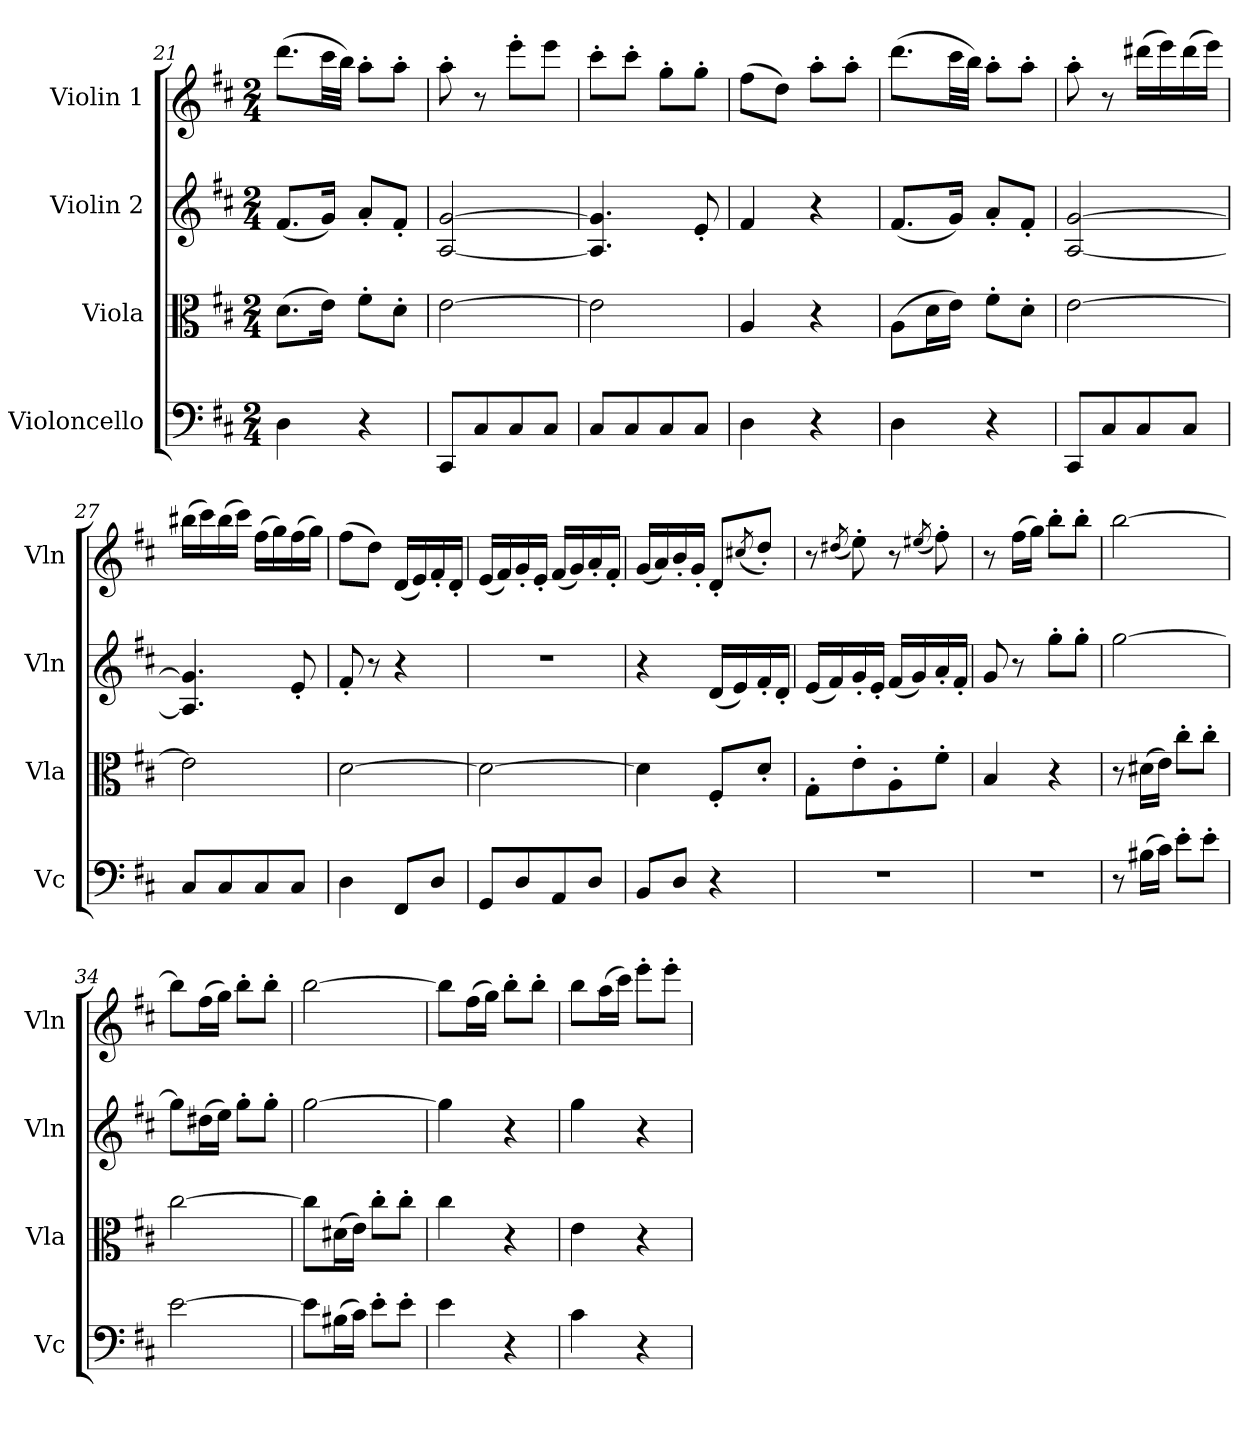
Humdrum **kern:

**kern	**kern	**kern	**kern
*part4	*part3	*part2	*part1
*staff4	*staff3	*staff2	*staff1
*I"Violoncello	*I"Viola	*I"Violin 2	*I"Violin 1
*I'Vc	*I'Vla	*I'Vln	*I'Vln
*clefF4	*clefC3	*clefG2	*clefG2
*k[f#c#]	*k[f#c#]	*k[f#c#]	*k[f#c#]
*M2/4	*M2/4	*M2/4	*M2/4
=21	=21	=21	=21
4D\	(8.d\L	(8.f#/L	(8.ddd\L
.	16e\Jk)	16g/Jk)	32ccc#\LL
.	.	.	32bb\JJJ)
4r	8f#'\L	8a'/L	8aa'\L
.	8d'\J	8f#'/J	8aa'\J
=22	=22	=22	=22
8CC#/L	[2e\	[2A/ [2g/	8aa'\
8C#/	.	.	8r
8C#/	.	.	8eee'\L
8C#/J	.	.	8eee\J
=23	=23	=23	=23
8C#/L	2e\]	4.A/] 4.g/]	8ccc#'\L
8C#/	.	.	8ccc#'\J
8C#/	.	.	8gg'\L
8C#/J	.	8e'/	8gg'\J
=24	=24	=24	=24
4D\	4A/	4f#/	(8ff#\L
.	.	.	8dd\J)
4r	4r	4r	8aa'\L
.	.	.	8aa'\J
=25	=25	=25	=25
4D\	(8A\L	(8.f#/L	(8.ddd\L
.	16d\L	.	.
.	16e\JJ)	16g/Jk)	32ccc#\LL
.	.	.	32bb\JJJ)
4r	8f#'\L	8a'/L	8aa'\L
.	8d'\J	8f#'/J	8aa'\J
!!LO:PB:g=z
=26	=26	=26	=26
8CC#/L	[2e\	[2A/ [2g/	8aa'\
8C#/	.	.	8r
8C#/	.	.	(16ddd#X\LL
.	.	.	16eee\)
8C#/J	.	.	(16ddd#\
.	.	.	16eee\JJ)
!!LO:PB:g=z
=27	=27	=27	=27
8C#/L	2e\]	4.A/] 4.g/]	(16bb#X\LL
.	.	.	16ccc#\)
8C#/	.	.	(16bb#\
.	.	.	16ccc#\JJ)
8C#/	.	.	(16ff#\LL
.	.	.	16gg\)
8C#/J	.	8e'/	(16ff#\
.	.	.	16gg\JJ)
=28	=28	=28	=28
4D\	[2d\	8f#'/	(8ff#\L
.	.	8r	8dd\J)
8FF#/L	.	4r	(16d/LL
.	.	.	16e/)
8D/J	.	.	16f#'/
.	.	.	16d'/JJ
=29	=29	=29	=29
8GG/L	2d\_	2r	(16e/LL
.	.	.	16f#/)
8D/	.	.	16g'/
.	.	.	16e'/JJ
8AA/	.	.	(16f#/LL
.	.	.	16g/)
8D/J	.	.	16a'/
.	.	.	16f#'/JJ
=30	=30	=30	=30
8BB/L	4d\]	4r	(16g/LL
.	.	.	16a/)
8D/J	.	.	16b'/
.	.	.	16g'/JJ
4r	8F#'/L	(16d/LL	8d'/L
.	.	16e/)	.
.	.	.	(8qcc#X/
.	8d'/J	16f#'/	8dd'/J)
.	.	16d'/JJ	.
=31	=31	=31	=31
2r	8G'\L	(16e/LL	8r
.	.	16f#/)	.
.	.	.	(8qdd#X/
.	8e'\	16g'/	8ee'\)
.	.	16e'/JJ	.
.	8A'\	(16f#/LL	8r
.	.	16g/)	.
.	.	.	(8qee#X/
.	8f#'\J	16a'/	8ff#'\)
.	.	16f#'/JJ	.
!!LO:LB:g=z
=32	=32	=32	=32
2r	4B/	8g/	8r
.	.	8r	(16ff#\LL
.	.	.	16gg\JJ)
.	4r	8gg'\L	8bb'\L
.	.	8gg'\J	8bb'\J
!!LO:LB:g=z
=33	=33	=33	=33
8r	8r	[2gg\	[2bb\
(16B#X\LL	(16d#X\LL	.	.
16c#\JJ)	16e\JJ)	.	.
8e'\L	8cc#'\L	.	.
8e'\J	8cc#'\J	.	.
=34	=34	=34	=34
[2e\	[2cc#\	8gg\L]	8bb\L]
.	.	(16dd#X\L	(16ff#\L
.	.	16ee\JJ)	16gg\JJ)
.	.	8gg'\L	8bb'\L
.	.	8gg'\J	8bb'\J
=35	=35	=35	=35
8e\L]	8cc#\L]	[2gg\	[2bb\
(16B#X\L	(16d#X\L	.	.
16c#\JJ)	16e\JJ)	.	.
8e'\L	8cc#'\L	.	.
8e'\J	8cc#'\J	.	.
=36	=36	=36	=36
4e\	4cc#\	4gg\]	8bb\L]
.	.	.	(16ff#\L
.	.	.	16gg\JJ)
4r	4r	4r	8bb'\L
.	.	.	8bb'\J
=37	=37	=37	=37
4c#\	4e\	4gg\	8bb\L
.	.	.	(16aa\L
.	.	.	16ccc#\JJ)
4r	4r	4r	8eee'\L
.	.	.	8eee'\J
=	=	=	=
*-	*-	*-	*-
